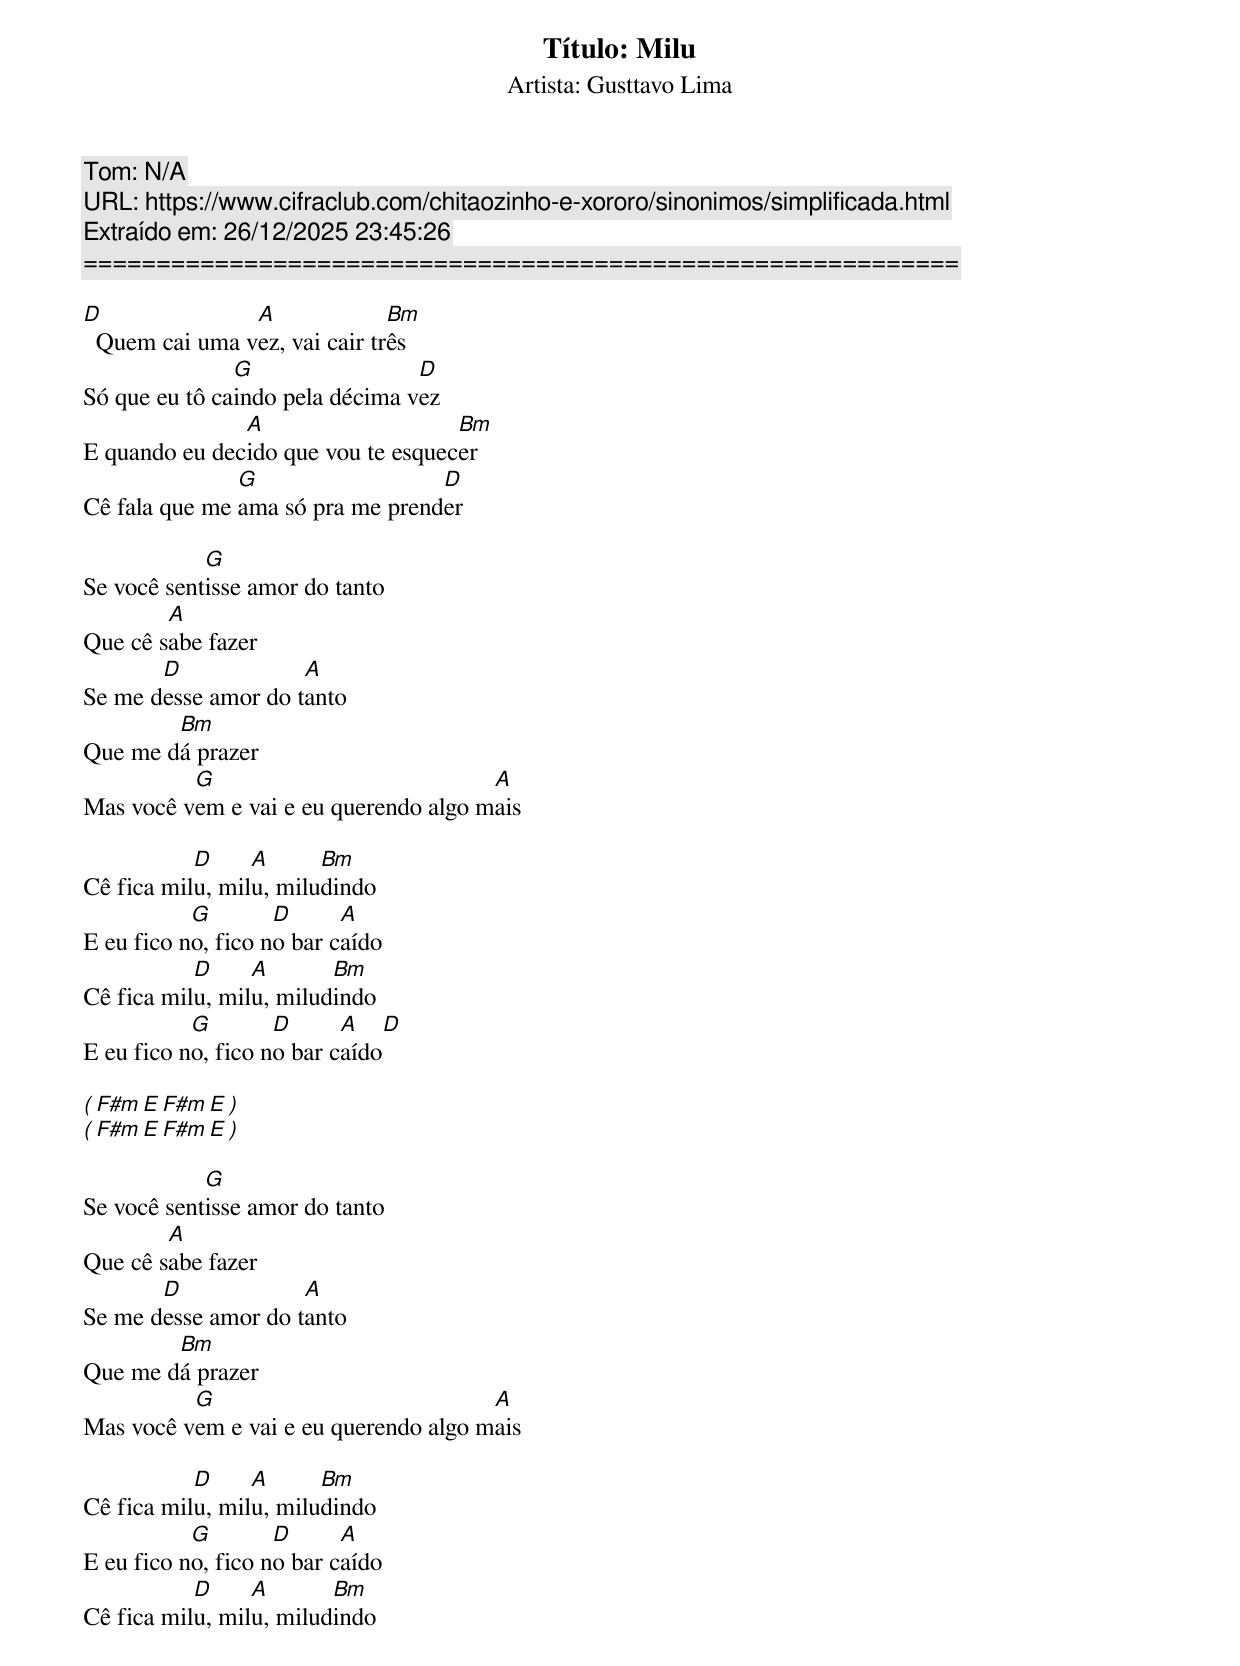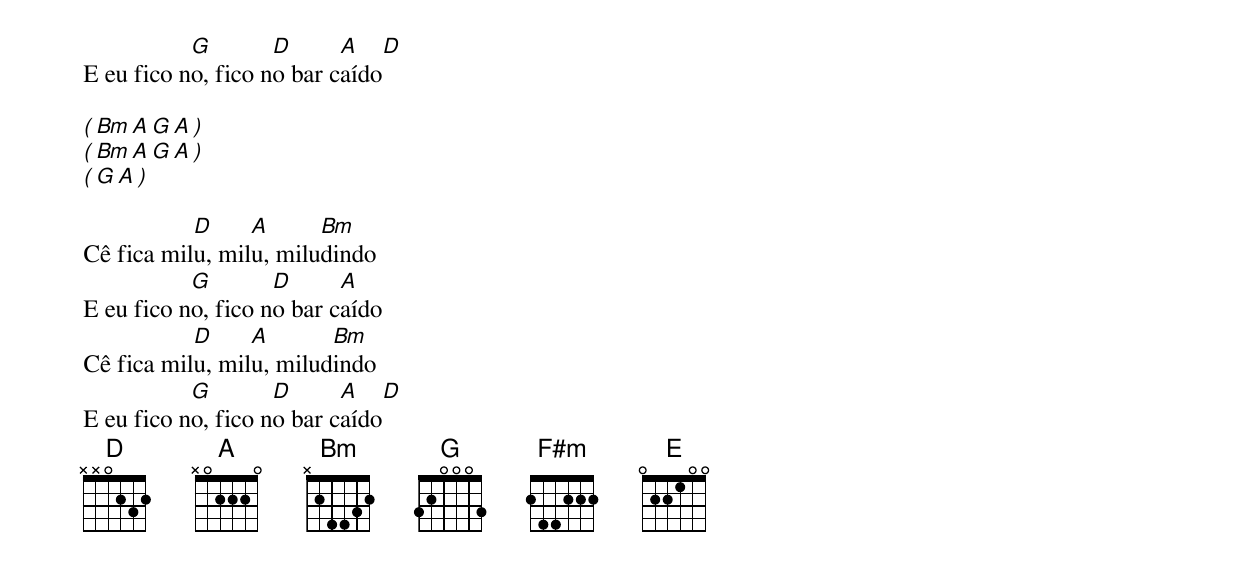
Título: Milu
Artista: Gusttavo Lima
Tom: N/A
URL: https://www.cifraclub.com/chitaozinho-e-xororo/sinonimos/simplificada.html
Extraído em: 26/12/2025 23:45:26
============================================================

D               A              Bm
  Quem cai uma vez, vai cair três
               G                 D
Só que eu tô caindo pela décima vez
               A                    Bm
E quando eu decido que vou te esquecer
               G                  D
Cê fala que me ama só pra me prender

            G
Se você sentisse amor do tanto
        A
Que cê sabe fazer
       D             A
Se me desse amor do tanto
        Bm
Que me dá prazer
          G                            A
Mas você vem e vai e eu querendo algo mais

           D     A      Bm
Cê fica milu, milu, miludindo
           G        D      A
E eu fico no, fico no bar caído
           D     A       Bm
Cê fica milu, milu, miludindo
           G        D      A    D
E eu fico no, fico no bar caído

( F#m  E  F#m  E )
( F#m  E  F#m  E )

            G
Se você sentisse amor do tanto
        A
Que cê sabe fazer
       D             A
Se me desse amor do tanto
        Bm
Que me dá prazer
          G                            A
Mas você vem e vai e eu querendo algo mais

           D     A      Bm
Cê fica milu, milu, miludindo
           G        D      A
E eu fico no, fico no bar caído
           D     A       Bm
Cê fica milu, milu, miludindo
           G        D      A    D
E eu fico no, fico no bar caído

( Bm  A  G  A )
( Bm  A  G  A )
( G  A )

           D     A      Bm
Cê fica milu, milu, miludindo
           G        D      A
E eu fico no, fico no bar caído
           D     A       Bm
Cê fica milu, milu, miludindo
           G        D      A    D
E eu fico no, fico no bar caído
